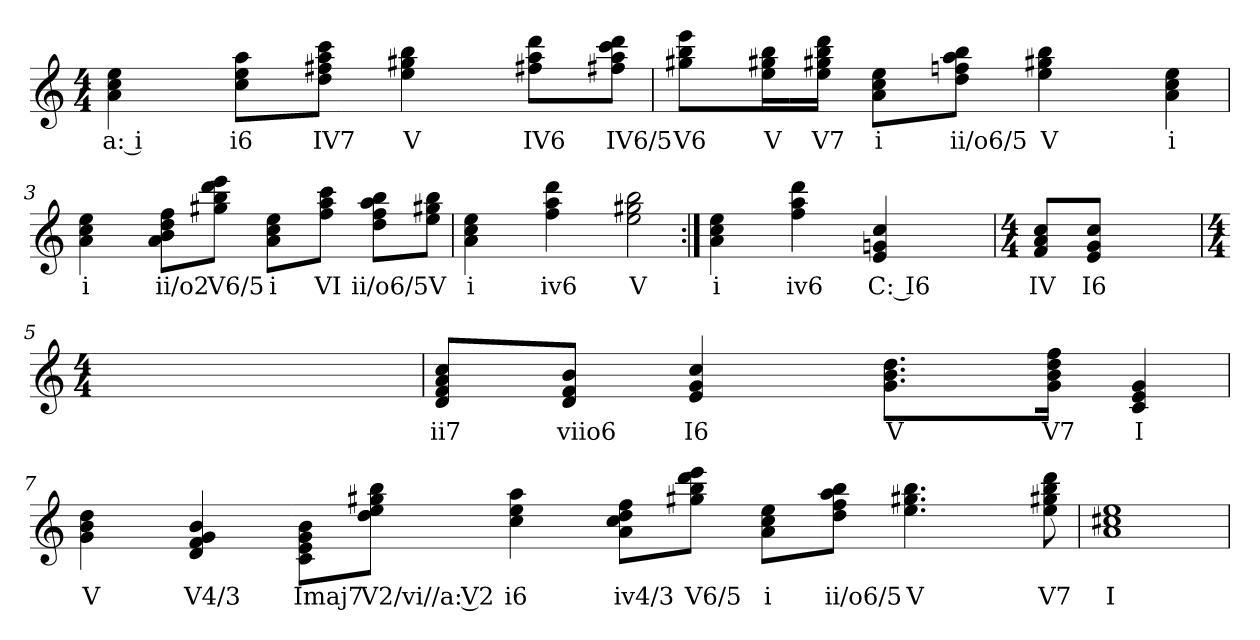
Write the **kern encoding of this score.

**kern	**text
*part1	*part1
*staff1	*staff1
*k[]	*
*a:	*
*M4/4	*
=1	=1
4a 4cc 4ee	a: i
4ryy	.
8cc 8ee 8aaL	i6
8ryy	.
8dd 8ff#X 8aa 8cccJ	IV7
8ryy	.
4ee 4gg#X 4bb	V
4ryy	.
8ff#X 8aa 8dddL	IV6
8ryy	.
8ff#X 8aa 8ccc 8dddJ	IV6/5
=2	=2
8gg#X 8bb 8eeeL	V6
8ryy	.
16ee 16gg#X 16bbL	V
16ryy	.
16ee 16gg#X 16bb 16dddJJ	V7
16ryy	.
8a 8cc 8eeL	i
8ryy	.
8dd 8ffn 8aa 8bbJ	ii/o6/5
8ryy	.
4ee 4gg#X 4bb	V
4ryy	.
4a 4cc 4ee	i
=3	=3
4a 4cc 4ee	i
4ryy	.
8a 8b 8dd 8ffL	ii/o2
8ryy	.
8gg#X 8bb 8ddd 8eeeJ	V6/5
8ryy	.
8a 8cc 8eeL	i
8ryy	.
8ff 8aa 8cccJ	VI
8ryy	.
8dd 8ff 8aa 8bbL	ii/o6/5
8ryy	.
8ee 8gg#X 8bbJ	V
=4	=4
4a 4cc 4ee	i
4ryy	.
4ff 4aa 4ddd	iv6
4ryy	.
2ee 2gg#X 2bb	V
=5a:|!	=5a:|!
4a 4cc 4ee	i
4ryy	.
4ff 4aa 4ddd	iv6
4ryy	.
4e 4gn 4cc	C: I6
4ryy	.
4ryy	.
=5b	=5b
*M4/4	*
8f 8a 8ccL	IV
8ryy	.
8e 8g 8ccJ	I6
8ryy	.
2ryy	.
=5b	=5b
*M4/4	*
1ryy	.
4ryy	.
=6	=6
8d 8f 8a 8ccL	ii7
8ryy	.
8d 8f 8bJ	viio6
8ryy	.
4e 4g 4cc	I6
4ryy	.
8.g 8.b 8.ddL	V
8.ryy	.
16g 16b 16dd 16ffJk	V7
16ryy	.
4c 4e 4g	I
=7	=7
4g 4b 4dd	V
4ryy	.
4d 4f 4g 4b	V4/3
4ryy	.
8c 8e 8g 8bL	Imaj7
8ryy	.
8dd 8ee 8gg#X 8bbJ	V2/vi//a: V2
8ryy	.
4cc 4ee 4aa	i6
4ryy	.
8a 8cc 8dd 8ffL	iv4/3
8ryy	.
8gg#X 8bb 8ddd 8eeeJ	V6/5
8ryy	.
8a 8cc 8eeL	i
8ryy	.
8dd 8ff 8aa 8bbJ	ii/o6/5
8ryy	.
4.ee 4.gg#X 4.bb	V
4.ryy	.
8ee 8gg#X 8bb 8ddd	V7
=9	=9
1a 1cc#X 1ee	I
=	=
*-	*-
